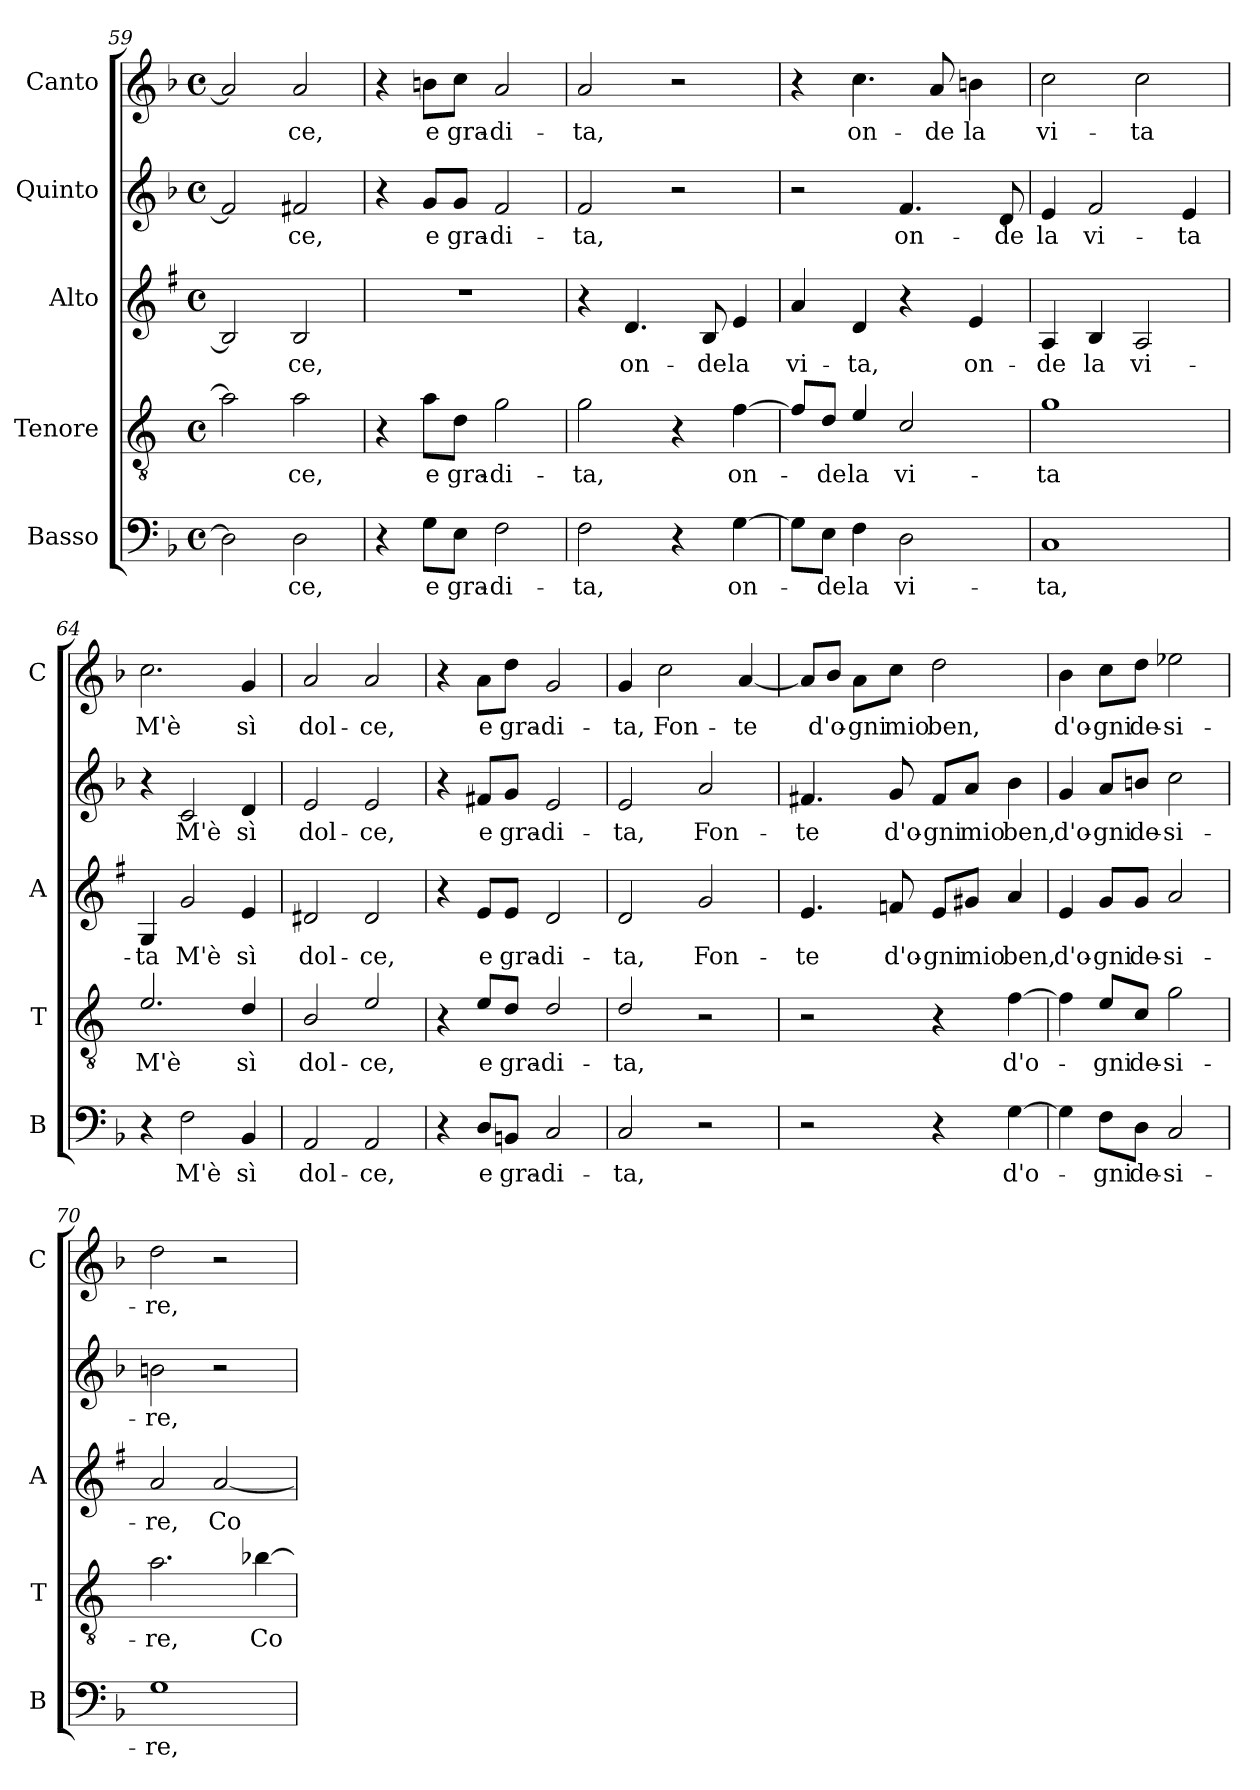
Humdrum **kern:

**kern	**text	**kern	**text	**kern	**text	**kern	**text	**kern	**text
*part5	*part5	*part4	*part4	*part3	*part3	*part2	*part2	*part1	*part1
*staff5	*staff5	*staff4	*staff4	*staff3	*staff3	*staff2	*staff2	*staff1	*staff1
*I"Basso	*	*I"Tenore	*	*I"Alto	*	*I"Quinto	*	*I"Canto	*
*I'B	*	*I'T	*	*I'A	*	*	*	*I'C	*
*clefF4	*	*clefGv2	*	*clefG2	*	*clefG2	*	*clefG2	*
*	*	*ITrd4c7	*	*ITrd1c2	*	*	*	*	*
*k[b-]	*	*k[b-]	*	*k[b-]	*	*k[b-]	*	*k[b-]	*
*F:	*	*F:	*	*F:	*	*F:	*	*F:	*
*M4/4	*	*M4/4	*	*M4/4	*	*M4/4	*	*M4/4	*
*met(c)	*	*met(c)	*	*met(c)	*	*met(c)	*	*met(c)	*
=59	=59	=59	=59	=59	=59	=59	=59	=59	=59
2D\]	.	2d\]	.	2A/]	.	2f#/]	.	2a/]	.
!	!LO:LY:b	!	!LO:LY:b	!	!LO:LY:b	!	!LO:LY:b	!	!LO:LY:b
2D\	-ce,	2d\	-ce,	2A/	-ce,	2f#X/	-ce,	2a/	-ce,
=60	=60	=60	=60	=60	=60	=60	=60	=60	=60
4r	.	4r	.	1r	.	4r	.	4r	.
!	!LO:LY:b	!	!LO:LY:b	!	!	!	!LO:LY:b	!	!LO:LY:b
8G\L	e	8d\L	e	.	.	8g/L	e	8bn\L	e
!	!LO:LY:b	!	!LO:LY:b	!	!	!	!LO:LY:b	!	!LO:LY:b
8E\J	gra-	8G\J	gra-	.	.	8g/J	gra-	8cc\J	gra-
!	!LO:LY:b	!	!LO:LY:b	!	!	!	!LO:LY:b	!	!LO:LY:b
2F\	-di-	2c\	-di-	.	.	2f/	-di-	2a/	-di-
!!LO:LB:g=z
=61	=61	=61	=61	=61	=61	=61	=61	=61	=61
!	!LO:LY:b	!	!LO:LY:b	!	!	!	!LO:LY:b	!	!LO:LY:b
2F\	-ta,	2c\	-ta,	4r	.	2f/	-ta,	2a/	-ta,
!	!	!	!	!	!LO:LY:b	!	!	!	!
.	.	.	.	4.c/	on-	.	.	.	.
4r	.	4r	.	.	.	2r	.	2r	.
!	!	!	!	!	!LO:LY:b	!	!	!	!
.	.	.	.	8A/	-de	.	.	.	.
!	!LO:LY:b	!	!LO:LY:b	!	!LO:LY:b	!	!	!	!
[4G\	on-	[4B-\	on-	4d/	la	.	.	.	.
=62	=62	=62	=62	=62	=62	=62	=62	=62	=62
!	!	!	!	!	!LO:LY:b	!	!	!	!
8G\L]	.	8B-/L]	.	4g/	vi-	2r	.	4r	.
!	!LO:LY:b	!	!LO:LY:b	!	!	!	!	!	!
8E\J	-de	8G/J	-de	.	.	.	.	.	.
!	!LO:LY:b	!	!LO:LY:b	!	!LO:LY:b	!	!	!	!LO:LY:b
4F\	la	4A/	la	4c/	-ta,	.	.	4.cc\	on-
!	!LO:LY:b	!	!LO:LY:b	!	!	!	!LO:LY:b	!	!
2D\	vi-	2F/	vi-	4r	.	4.f/	on-	.	.
!	!	!	!	!	!	!	!	!	!LO:LY:b
.	.	.	.	.	.	.	.	8a/	-de
!	!	!	!	!	!LO:LY:b	!	!	!	!LO:LY:b
.	.	.	.	4d/	on-	.	.	4bn\	la
!	!	!	!	!	!	!	!LO:LY:b	!	!
.	.	.	.	.	.	8d/	-de	.	.
=63	=63	=63	=63	=63	=63	=63	=63	=63	=63
!	!LO:LY:b	!	!LO:LY:b	!	!LO:LY:b	!	!LO:LY:b	!	!LO:LY:b
1C	-ta,	1c	-ta	4G/	-de	4e/	la	2cc\	vi-
!	!	!	!	!	!LO:LY:b	!	!LO:LY:b	!	!
.	.	.	.	4A/	la	2f/	vi-	.	.
!	!	!	!	!	!LO:LY:b	!	!	!	!LO:LY:b
.	.	.	.	2G/	vi-	.	.	2cc\	-ta
!	!	!	!	!	!	!	!LO:LY:b	!	!
.	.	.	.	.	.	4e/	-ta	.	.
=64	=64	=64	=64	=64	=64	=64	=64	=64	=64
!	!	!	!LO:LY:b	!	!LO:LY:b	!	!	!	!LO:LY:b
4r	.	2.A/	M'è	4F/	-ta	4r	.	2.cc\	M'è
!	!LO:LY:b	!	!	!	!LO:LY:b	!	!LO:LY:b	!	!
2F\	M'è	.	.	2f/	M'è	2c/	M'è	.	.
!	!LO:LY:b	!	!LO:LY:b	!	!LO:LY:b	!	!LO:LY:b	!	!LO:LY:b
4BB-/	sì	4G/	sì	4d/	sì	4d/	sì	4g/	sì
=65	=65	=65	=65	=65	=65	=65	=65	=65	=65
!	!LO:LY:b	!	!LO:LY:b	!	!LO:LY:b	!	!LO:LY:b	!	!LO:LY:b
2AA/	dol-	2E/	dol-	2c#X/	dol-	2e/	dol-	2a/	dol-
!	!LO:LY:b	!	!LO:LY:b	!	!LO:LY:b	!	!LO:LY:b	!	!LO:LY:b
2AA/	-ce,	2A/	-ce,	2c#/	-ce,	2e/	-ce,	2a/	-ce,
=66	=66	=66	=66	=66	=66	=66	=66	=66	=66
4r	.	4r	.	4r	.	4r	.	4r	.
!	!LO:LY:b	!	!LO:LY:b	!	!LO:LY:b	!	!LO:LY:b	!	!LO:LY:b
8D/L	e	8A/L	e	8d/L	e	8f#X/L	e	8a\L	e
!	!LO:LY:b	!	!LO:LY:b	!	!LO:LY:b	!	!LO:LY:b	!	!LO:LY:b
8BBn/J	gra-	8G/J	gra-	8d/J	gra-	8g/J	gra-	8dd\J	gra-
!	!LO:LY:b	!	!LO:LY:b	!	!LO:LY:b	!	!LO:LY:b	!	!LO:LY:b
2C/	-di-	2G/	-di-	2c/	-di-	2e/	-di-	2g/	-di-
=67	=67	=67	=67	=67	=67	=67	=67	=67	=67
!	!LO:LY:b	!	!LO:LY:b	!	!LO:LY:b	!	!LO:LY:b	!	!LO:LY:b
2C/	-ta,	2G/	-ta,	2c/	-ta,	2e/	-ta,	4g/	-ta,
!	!	!	!	!	!	!	!	!	!LO:LY:b
.	.	.	.	.	.	.	.	2cc\	Fon-
!	!	!	!	!	!LO:LY:b	!	!LO:LY:b	!	!
2r	.	2r	.	2f/	Fon-	2a/	Fon-	.	.
!	!	!	!	!	!	!	!	!	!LO:LY:b
.	.	.	.	.	.	.	.	[4a/	-te
!!LO:LB:g=z
=68	=68	=68	=68	=68	=68	=68	=68	=68	=68
!	!	!	!	!	!LO:LY:b	!	!LO:LY:b	!	!
2r	.	2r	.	4.d/	-te	4.f#X/	-te	8a/L]	.
!	!	!	!	!	!	!	!	!	!LO:LY:b
.	.	.	.	.	.	.	.	8b-/J	d'o-
!	!	!	!	!	!	!	!	!	!LO:LY:b
.	.	.	.	.	.	.	.	8a\L	-gni
!	!	!	!	!	!LO:LY:b	!	!LO:LY:b	!	!LO:LY:b
.	.	.	.	8e-X/	d'o-	8g/	d'o-	8cc\J	mio
!	!	!	!	!	!LO:LY:b	!	!LO:LY:b	!	!LO:LY:b
4r	.	4r	.	8d/L	-gni	8f#/L	-gni	2dd\	ben,
!	!	!	!	!	!LO:LY:b	!	!LO:LY:b	!	!
.	.	.	.	8f#X/J	mio	8a/J	mio	.	.
!	!LO:LY:b	!	!LO:LY:b	!	!LO:LY:b	!	!LO:LY:b	!	!
[4G\	d'o-	[4B-\	d'o-	4g/	ben,	4b-\	ben,	.	.
=69	=69	=69	=69	=69	=69	=69	=69	=69	=69
!	!	!	!	!	!LO:LY:b	!	!LO:LY:b	!	!LO:LY:b
4G\]	.	4B-\]	.	4d/	d'o-	4g/	d'o-	4b-\	d'o-
!	!LO:LY:b	!	!LO:LY:b	!	!LO:LY:b	!	!LO:LY:b	!	!LO:LY:b
8F\L	-gni	8A/L	-gni	8f/L	-gni	8a/L	-gni	8cc\L	-gni
!	!LO:LY:b	!	!LO:LY:b	!	!LO:LY:b	!	!LO:LY:b	!	!LO:LY:b
8D\J	de-	8F/J	de-	8f/J	de-	8bn/J	de-	8dd\J	de-
!	!LO:LY:b	!	!LO:LY:b	!	!LO:LY:b	!	!LO:LY:b	!	!LO:LY:b
2C/	-si-	2c\	-si-	2g/	-si-	2cc\	-si-	2ee-X\	-si-
=70	=70	=70	=70	=70	=70	=70	=70	=70	=70
!	!LO:LY:b	!	!LO:LY:b	!	!LO:LY:b	!	!LO:LY:b	!	!LO:LY:b
1G	-re,	2.d\	-re,	2g/	-re,	2bn\	-re,	2dd\	-re,
!	!	!	!	!	!LO:LY:b	!	!	!	!
.	.	.	.	[2g/	Co-	2r	.	2r	.
!	!	!	!LO:LY:b	!	!	!	!	!	!
.	.	[4e-X\	Co-	.	.	.	.	.	.
=	=	=	=	=	=	=	=	=	=
*-	*-	*-	*-	*-	*-	*-	*-	*-	*-
